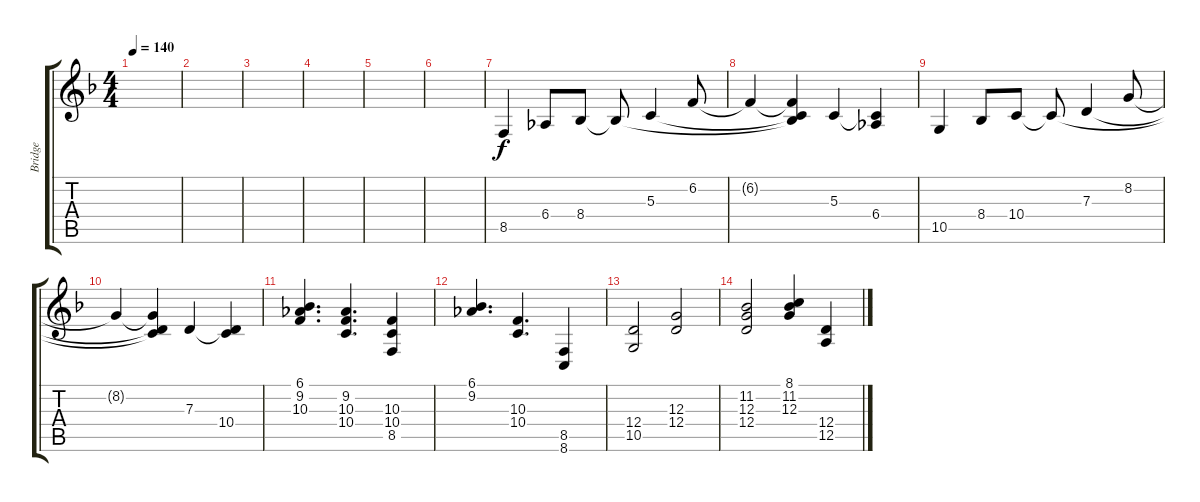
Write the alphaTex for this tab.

\track ("Bridge" "Bridge") {instrument synthstrings1}
\staff {score tabs}
\tuning (E4 B3 G3 D3 A2 E2) {hide}
\ts (4 4)
\tempo 140
\clef g2
\ks f
|
|
|
|
|
|
8.5.4 6.4.8 8.4.8 8.4{t}.8 5.3.4 6.2.8 |
6.2{t}.4 (6.2{t} 5.3{t} 8.4{t}).4 5.3.4 (5.3{t} 6.4).4 |
10.5.4 8.4.8 10.4.8 10.4{t}.8 7.3.4 8.2.8 |
8.2{t}.4 (8.2{t} 7.3{t} 10.4{t}).4 7.3.4 (7.3{t} 10.4).4 |
(6.1 9.2 10.3).4{d} (9.2 10.3 10.4).4{d} (10.3 10.4 8.5).4 |
(6.1 9.2).4{d} (10.3 10.4).4{d} (8.5 8.6).4 |
(12.4 10.5).2 (12.3 12.4).2 |
(11.2 12.3 12.4).2 (8.1 11.2 12.3).4 (12.4 12.5).4
